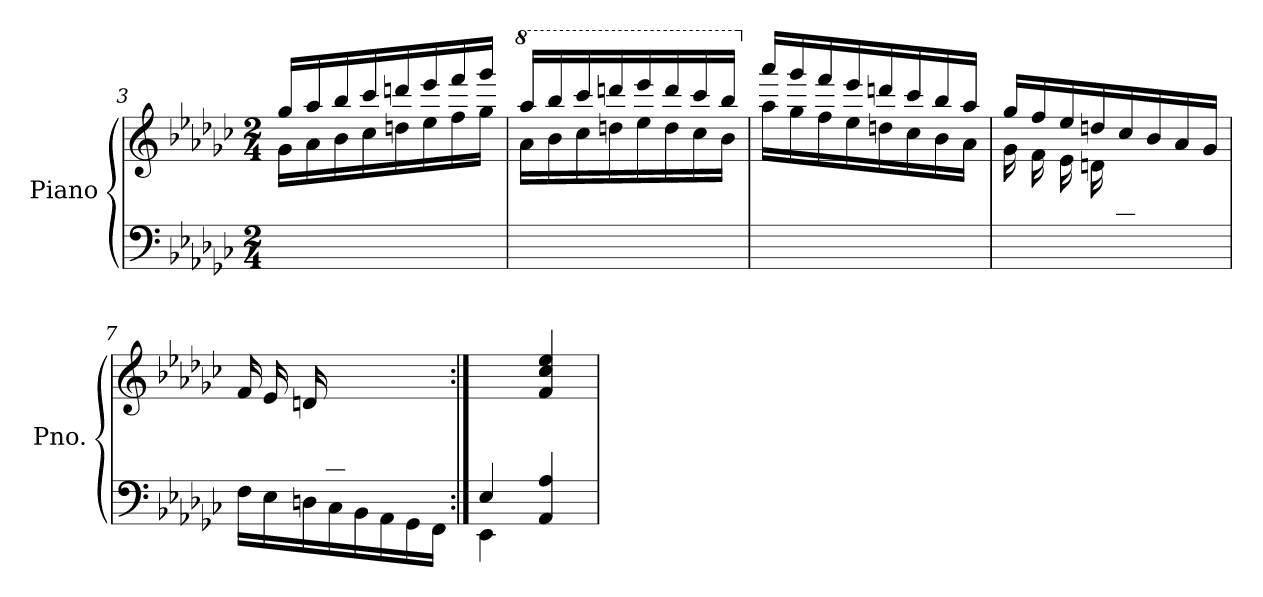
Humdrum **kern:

**kern	**kern
*part1	*part1
*staff2	*staff1
*I"Piano	*
*I'Pno.	*
*clefF4	*clefG2
*k[b-e-a-d-g-c-]	*k[b-e-a-d-g-c-]
*M2/4	*M2/4
=3	=3
*	*^
2ryy	16gg-/LL	16g-\LL
.	16aa-/	16a-\
.	16bb-/	16b-\
.	16ccc-/	16cc-\
.	16dddn/	16ddn\
.	16eee-/	16ee-\
.	16fff/	16ff\
.	16ggg-/JJ	16gg-\JJ
=4	=4	=4
*	*8va	*
*	*8va	*
2ryy	16aaa-/LL	16aa-\LL
.	16bbb-/	16bb-\
.	16cccc-/	16ccc-\
.	16ddddn/	16dddn\
.	16eeee-/	16eee-\
.	16dddd/	16ddd\
.	16cccc-/	16ccc-\
.	16bbb-/JJ	16bb-\JJ
!!LO:PB:g=z	!!
=5	=5	=5
*	*X8va	*
*	*X8va	*
2ryy	16aaa-/LL	16aa-\LL
.	16ggg-/	16gg-\
.	16fff/	16ff\
.	16eee-/	16ee-\
.	16dddn/	16ddn\
.	16ccc-/	16cc-\
.	16bb-/	16b-\
.	16aa-/JJ	16a-\JJ
=6	=6	=6
4ryy	16gg-/LL	16g-\LL
.	16ff/	16f\
.	16ee-/	16e-\
.	16ddn/	16dn\
16c-\	16cc-/	4ryy
16B-\	16b-/	.
16A-\	16a-/	.
16G-\JJ	16g-/JJ	.
*	*v	*v
=7	=7
*^	*
8.ryy	16F\LL	16f/LL
.	16E-\	16e-/
.	16Dn\	16dn/
16c-/	16C-\	4ryy
16B-/	16BB-\	.
16A-/	16AA-\	.
16G-/	16GG-\	.
16F/JJ	16FF\JJ	16ryy
=8:|!	=8:|!	=8:|!
4E-/	4EE-\	4ryy
4ryy	4AA-/ 4A-/	4f/ 4cc-/ 4ee-/
*v	*v	*
=	=
*-	*-
